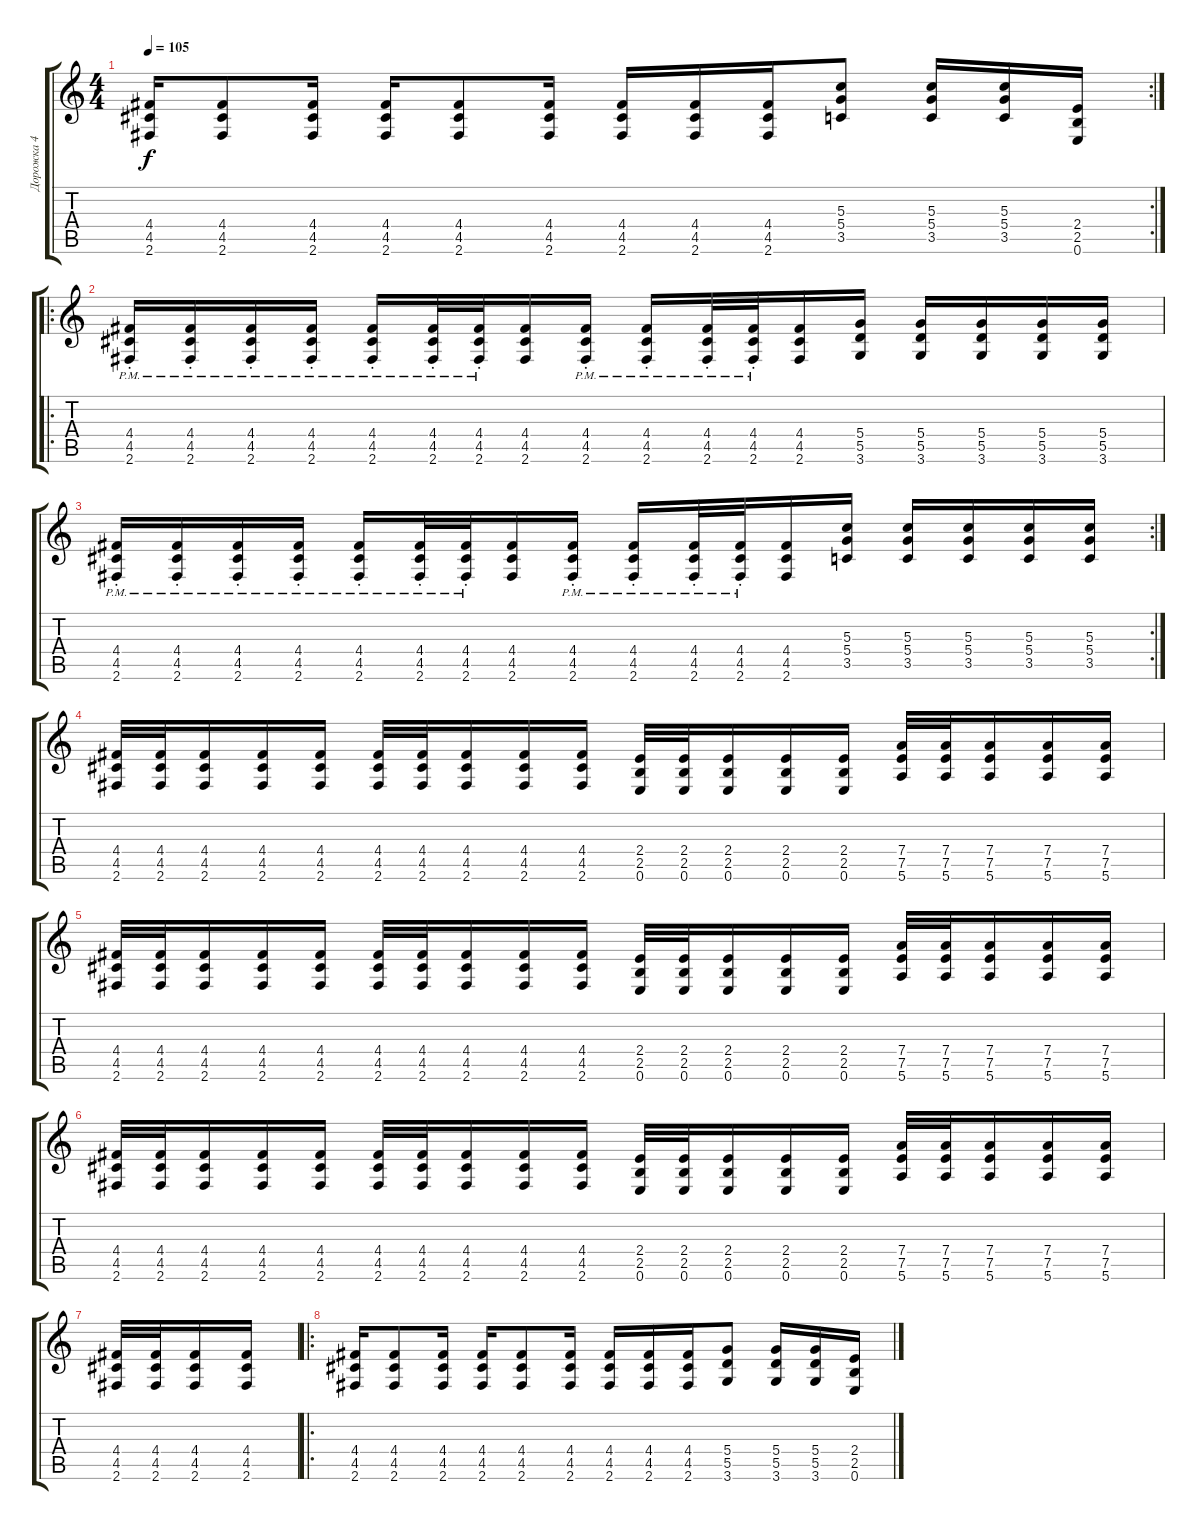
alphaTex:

\track ("Дорожка 4" "Дорожка 4") {instrument distortionguitar}
\staff {score tabs}
\tuning (E4 B3 G3 D3 A2 E2) {hide}
\rc 2
\ts (4 4)
\tempo 105
\clef g2
\ks c
(4.4 4.5 2.6).16{dy f} (4.4 4.5 2.6).8 (4.4 4.5 2.6).16 (4.4 4.5 2.6).16 (4.4 4.5 2.6).8 (4.4 4.5 2.6).16 (4.4 4.5 2.6).16 (4.4 4.5 2.6).16 (4.4 4.5 2.6).16 (5.3 5.4 3.5).8 (5.3 5.4 3.5).16 (5.3 5.4 3.5).16 (2.4 2.5 0.6).16 |
\ro
(4.4{pm st} 4.5{pm st} 2.6{pm st}).16 (4.4{pm st} 4.5{pm st} 2.6{pm st}).16 (4.4{pm st} 4.5{pm st} 2.6{pm st}).16 (4.4{pm st} 4.5{pm st} 2.6{pm st}).16 (4.4{pm st} 4.5{pm st} 2.6{pm st}).16 (4.4{pm st} 4.5{pm st} 2.6{pm st}).32 (4.4{pm st} 4.5{pm st} 2.6{pm st}).32 (4.4 4.5 2.6).16 (4.4{pm st} 4.5{pm st} 2.6{pm st}).16 (4.4{pm st} 4.5{pm st} 2.6{pm st}).16 (4.4{pm st} 4.5{pm st} 2.6{pm st}).32 (4.4{pm st} 4.5{pm st} 2.6{pm st}).32 (4.4 4.5 2.6).16 (5.4 5.5 3.6).16 (5.4 5.5 3.6).16 (5.4 5.5 3.6).16 (5.4 5.5 3.6).16 (5.4 5.5 3.6).16 |
\rc 2
(4.4{pm st} 4.5{pm st} 2.6{pm st}).16 (4.4{pm st} 4.5{pm st} 2.6{pm st}).16 (4.4{pm st} 4.5{pm st} 2.6{pm st}).16 (4.4{pm st} 4.5{pm st} 2.6{pm st}).16 (4.4{pm st} 4.5{pm st} 2.6{pm st}).16 (4.4{pm st} 4.5{pm st} 2.6{pm st}).32 (4.4{pm st} 4.5{pm st} 2.6{pm st}).32 (4.4 4.5 2.6).16 (4.4{pm st} 4.5{pm st} 2.6{pm st}).16 (4.4{pm st} 4.5{pm st} 2.6{pm st}).16 (4.4{pm st} 4.5{pm st} 2.6{pm st}).32 (4.4{pm st} 4.5{pm st} 2.6{pm st}).32 (4.4 4.5 2.6).16 (5.3 5.4 3.5).16 (5.3 5.4 3.5).16 (5.3 5.4 3.5).16 (5.3 5.4 3.5).16 (5.3 5.4 3.5).16 |
(4.4 4.5 2.6).32 (4.4 4.5 2.6).32 (4.4 4.5 2.6).16 (4.4 4.5 2.6).16 (4.4 4.5 2.6).16 (4.4 4.5 2.6).32 (4.4 4.5 2.6).32 (4.4 4.5 2.6).16 (4.4 4.5 2.6).16 (4.4 4.5 2.6).16 (2.4 2.5 0.6).32 (2.4 2.5 0.6).32 (2.4 2.5 0.6).16 (2.4 2.5 0.6).16 (2.4 2.5 0.6).16 (7.4 7.5 5.6).32 (7.4 7.5 5.6).32 (7.4 7.5 5.6).16 (7.4 7.5 5.6).16 (7.4 7.5 5.6).16 |
(4.4 4.5 2.6).32 (4.4 4.5 2.6).32 (4.4 4.5 2.6).16 (4.4 4.5 2.6).16 (4.4 4.5 2.6).16 (4.4 4.5 2.6).32 (4.4 4.5 2.6).32 (4.4 4.5 2.6).16 (4.4 4.5 2.6).16 (4.4 4.5 2.6).16 (2.4 2.5 0.6).32 (2.4 2.5 0.6).32 (2.4 2.5 0.6).16 (2.4 2.5 0.6).16 (2.4 2.5 0.6).16 (7.4 7.5 5.6).32 (7.4 7.5 5.6).32 (7.4 7.5 5.6).16 (7.4 7.5 5.6).16 (7.4 7.5 5.6).16 |
(4.4 4.5 2.6).32 (4.4 4.5 2.6).32 (4.4 4.5 2.6).16 (4.4 4.5 2.6).16 (4.4 4.5 2.6).16 (4.4 4.5 2.6).32 (4.4 4.5 2.6).32 (4.4 4.5 2.6).16 (4.4 4.5 2.6).16 (4.4 4.5 2.6).16 (2.4 2.5 0.6).32 (2.4 2.5 0.6).32 (2.4 2.5 0.6).16 (2.4 2.5 0.6).16 (2.4 2.5 0.6).16 (7.4 7.5 5.6).32 (7.4 7.5 5.6).32 (7.4 7.5 5.6).16 (7.4 7.5 5.6).16 (7.4 7.5 5.6).16 |
(4.4 4.5 2.6).32 (4.4 4.5 2.6).32 (4.4 4.5 2.6).16 (4.4 4.5 2.6).16 |
\ro
(4.4 4.5 2.6).16 (4.4 4.5 2.6).8 (4.4 4.5 2.6).16 (4.4 4.5 2.6).16 (4.4 4.5 2.6).8 (4.4 4.5 2.6).16 (4.4 4.5 2.6).16 (4.4 4.5 2.6).16 (4.4 4.5 2.6).16 (5.4 5.5 3.6).8 (5.4 5.5 3.6).16 (5.4 5.5 3.6).16 (2.4 2.5 0.6).16
